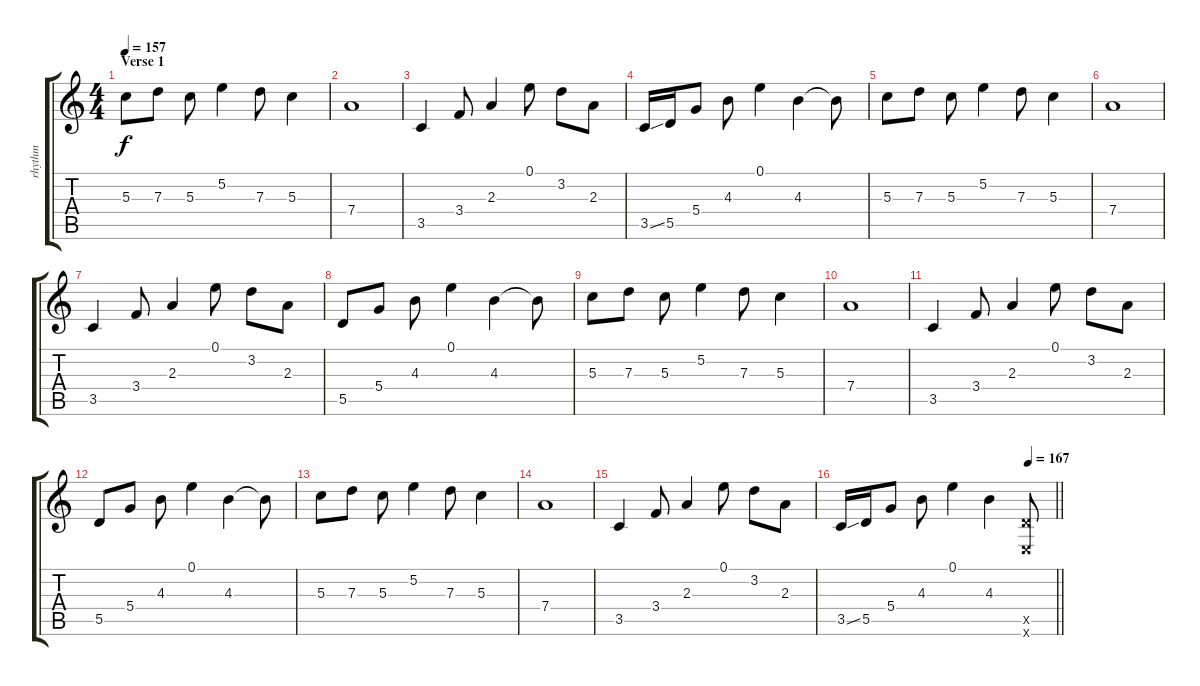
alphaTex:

\track ("rhythm " "rhythm ") {instrument electricguitarjazz}
\staff {score tabs}
\tuning (E4 B3 G3 D3 A2 E2) {hide}
\ts (4 4)
\section ("" "Verse 1")
\tempo 157
\clef g2
\ks c
5.3.8{dy f} 7.3.8 5.3.8 5.2.4 7.3.8 5.3.4 |
7.4.1 |
3.5.4 3.4.8 2.3.4 0.1.8 3.2.8 2.3.8 |
3.5{ss}.16 5.5.16 5.4.8 4.3.8 0.1.4 4.3.4 4.3{t}.8 |
5.3.8 7.3.8 5.3.8 5.2.4 7.3.8 5.3.4 |
7.4.1 |
3.5.4 3.4.8 2.3.4 0.1.8 3.2.8 2.3.8 |
5.5.8 5.4.8 4.3.8 0.1.4 4.3.4 4.3{t}.8 |
5.3.8 7.3.8 5.3.8 5.2.4 7.3.8 5.3.4 |
7.4.1 |
3.5.4 3.4.8 2.3.4 0.1.8 3.2.8 2.3.8 |
5.5.8 5.4.8 4.3.8 0.1.4 4.3.4 4.3{t}.8 |
5.3.8 7.3.8 5.3.8 5.2.4 7.3.8 5.3.4 |
7.4.1 |
3.5.4 3.4.8 2.3.4 0.1.8 3.2.8 2.3.8 |
\tempo (167 0.875)
\barLineRight lightlight
3.5{ss}.16 5.5.16 5.4.8 4.3.8 0.1.4 4.3.4 (5.5{x} 0.6{x}).8{volume 13 instrument distortionguitar}
